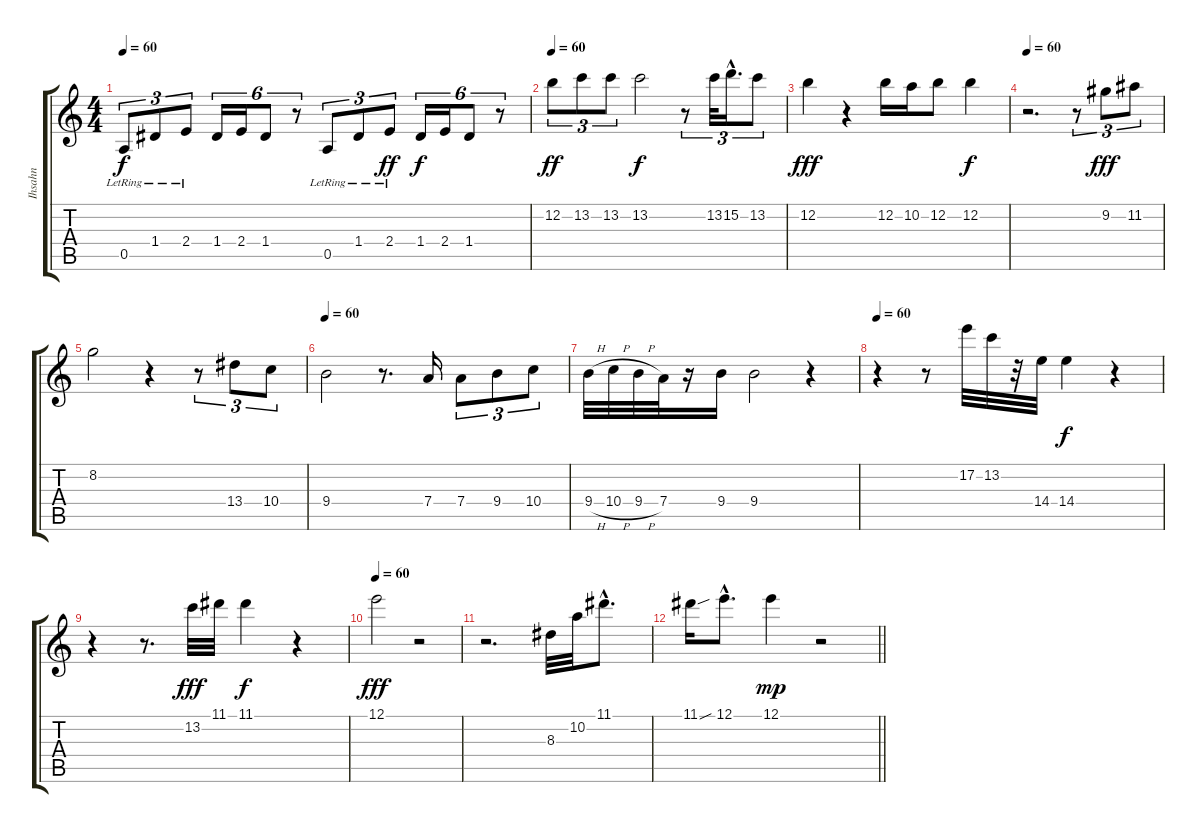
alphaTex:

\track ("Ihsahn" "Ihsahn") {instrument distortionguitar}
\staff {score tabs}
\tuning (E4 B3 G3 D3 A2 E2) {hide}
\ts (4 4)
\tempo 60
\clef g2
\ks c
0.5{lr}.8{tu (3 2) dy f instrument acousticguitarsteel} 1.4{lr}.8{tu (3 2)} 2.4{lr}.8{tu (3 2)} 1.4.16{tu (6 4)} 2.4.16{tu (6 4)} 1.4.8{tu (6 4)} r.8{tu (6 4)} 0.5{lr}.8{tu (3 2)} 1.4{lr}.8{tu (3 2)} 2.4{lr}.8{tu (3 2) dy ff} 1.4.16{tu (6 4) dy f} 2.4.16{tu (6 4)} 1.4.8{tu (6 4)} r.8{tu (6 4)} |
\tempo 60
12.2.8{tu (3 2) dy ff} 13.2.8{tu (3 2)} 13.2.8{tu (3 2)} 13.2.2{dy f} r.8{tu (3 2)} 13.2.32{tu (3 2)} 15.2{hac}.16{d tu (3 2)} 13.2.8{tu (3 2)} |
12.2.4{dy fff} r.4 12.2.16 10.2.16 12.2.8 12.2.4{dy f} |
\tempo 60
r.2{d} r.8{tu (3 2)} 9.2.8{tu (3 2) dy fff} 11.2.8{tu (3 2)} |
8.2.2 r.4 r.8{tu (3 2)} 13.4.8{tu (3 2)} 10.4.8{tu (3 2)} |
\tempo 60
9.4.2 r.8{d} 7.4.16 7.4.8{tu (3 2)} 9.4.8{tu (3 2)} 10.4.8{tu (3 2)} |
9.4{h}.32 10.4{h}.32 9.4{h}.32 7.4.32 r.16 9.4.16 9.4.2 r.4 |
\tempo 60
r.4 r.8 17.2.32 13.2.32 r.32 14.4.32 14.4.4{dy f} r.4 |
r.4 r.8{d} 13.2.32{dy fff} 11.1.32 11.1.4{dy f} r.4 |
\tempo 60
12.1.2{dy fff} r.2 |
r.2{d} 8.3.32 10.2.32 11.1{hac}.8{d} |
\barLineRight lightlight
11.1{sou}.16 12.1{hac}.8{d} 12.1.4{dy mp} r.2
